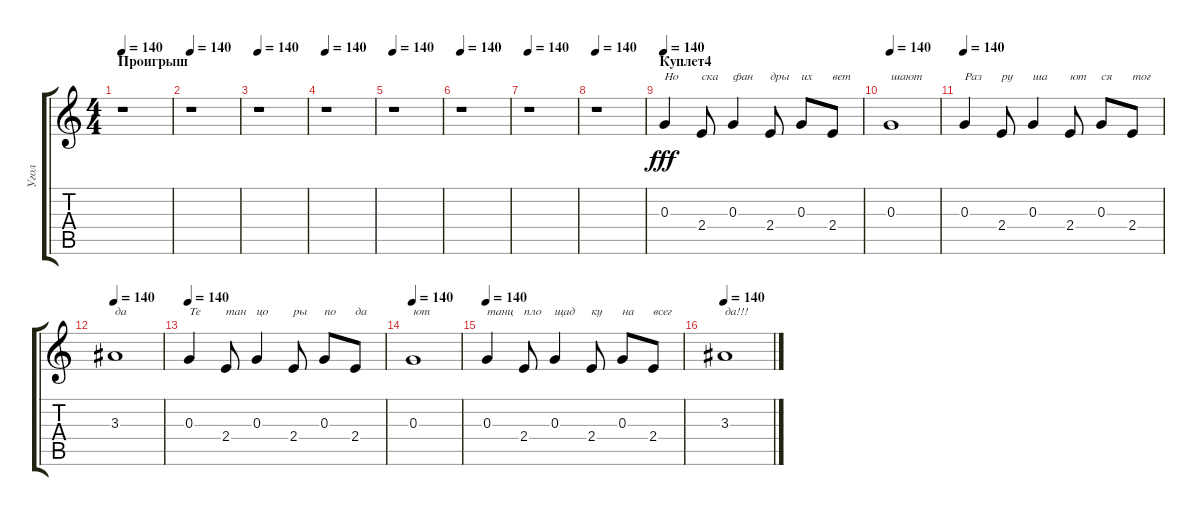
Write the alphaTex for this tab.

\track ("Угол" "Угол") {instrument electricguitarmuted}
\staff {score tabs}
\tuning (E4 B3 G3 D3 A2 E2) {hide}
\ts (4 4)
\section ("" "Проигрыш")
\tempo 140
\clef g2
\ks c
r.1{dy f} |
\tempo 140
r.1 |
\tempo 140
r.1 |
\tempo 140
r.1 |
\tempo 140
r.1 |
\tempo 140
r.1 |
\tempo 140
r.1 |
\tempo 140
r.1 |
\section ("" "Куплет4")
\tempo 140
0.3.4{txt "Но" dy fff} 2.4.8{txt "ска"} 0.3.4{txt "фан"} 2.4.8{txt "дры"} 0.3.8{txt "их"} 2.4.8{txt "вет"} |
\tempo 140
0.3.1{txt "шают"} |
\tempo 140
0.3.4{txt "Раз"} 2.4.8{txt "ру"} 0.3.4{txt "ша"} 2.4.8{txt "ют"} 0.3.8{txt "ся"} 2.4.8{txt "тог"} |
\tempo 140
3.3.1{txt "да"} |
\tempo 140
0.3.4{txt "Те"} 2.4.8{txt "тан"} 0.3.4{txt "цо"} 2.4.8{txt "ры"} 0.3.8{txt "по"} 2.4.8{txt "да"} |
\tempo 140
0.3.1{txt "ют"} |
\tempo 140
0.3.4{txt "танц"} 2.4.8{txt "пло"} 0.3.4{txt "щад"} 2.4.8{txt "ку"} 0.3.8{txt "на"} 2.4.8{txt "всег"} |
\tempo 140
3.3.1{txt "да!!!"}
